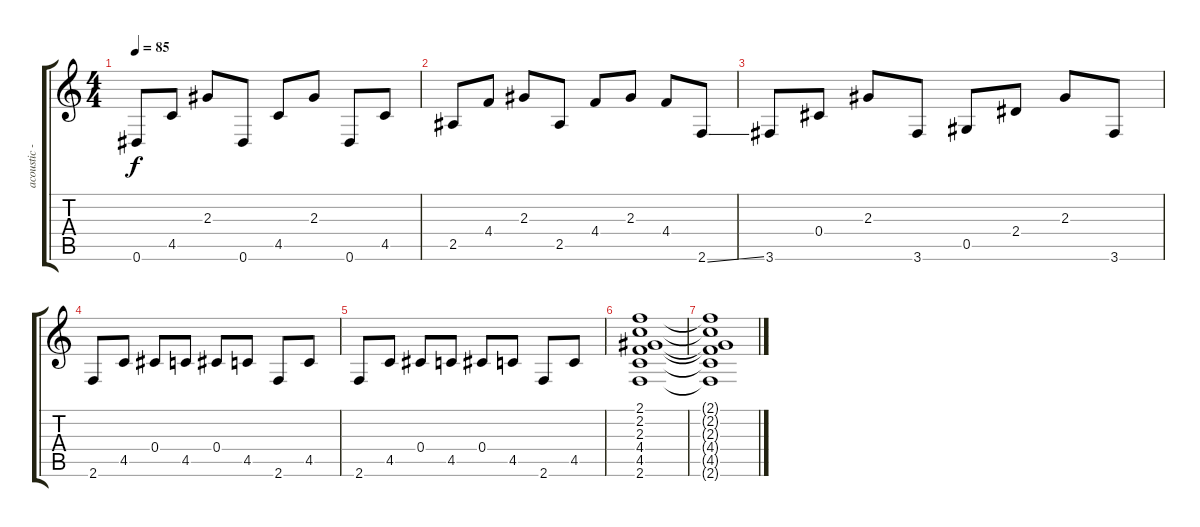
\track ("acoustic - Marty Friedman" "acoustic -") {instrument acousticguitarsteel}
\staff {score tabs}
\tuning (Eb4 Bb3 Gb3 Db3 Ab2 Eb2) {hide}
\ts (4 4)
\tempo 85
\clef g2
\ks c
0.6.8{dy f} 4.5.8 2.3.8 0.6.8 4.5.8 2.3.8 0.6.8 4.5.8 |
2.5.8 4.4.8 2.3.8 2.5.8 4.4.8 2.3.8 4.4.8 2.6{ss}.8 |
3.6.8 0.4.8 2.3.8 3.6.8 0.5.8 2.4.8 2.3.8 3.6.8 |
2.6.8 4.5.8 0.4.8 4.5.8 0.4.8 4.5.8 2.6.8 4.5.8 |
2.6.8 4.5.8 0.4.8 4.5.8 0.4.8 4.5.8 2.6.8 4.5.8 |
(2.1 2.2 2.3 4.4 4.5 2.6).1 |
(2.1{t} 2.2{t} 2.3{t} 4.4{t} 4.5{t} 2.6{t}).1
